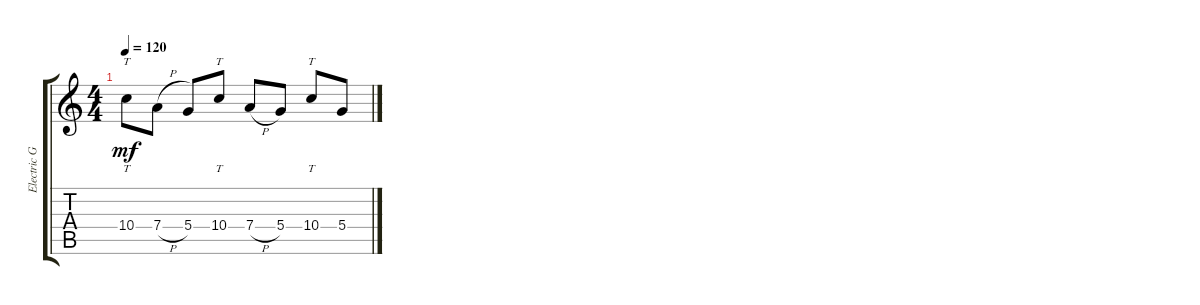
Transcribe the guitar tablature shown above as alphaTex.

\track ("Electric Guitar" "Electric G") {instrument distortionguitar}
\staff {score tabs}
\tuning (E4 B3 G3 D3 A2 D2) {hide}
\ts (4 4)
\tempo 120
\clef g2
\ks c
10.4.8{tt dy mf instrument distortionguitar} 7.4{h}.8 5.4.8 10.4.8{tt} 7.4{h}.8 5.4.8 10.4.8{tt} 5.4.8
